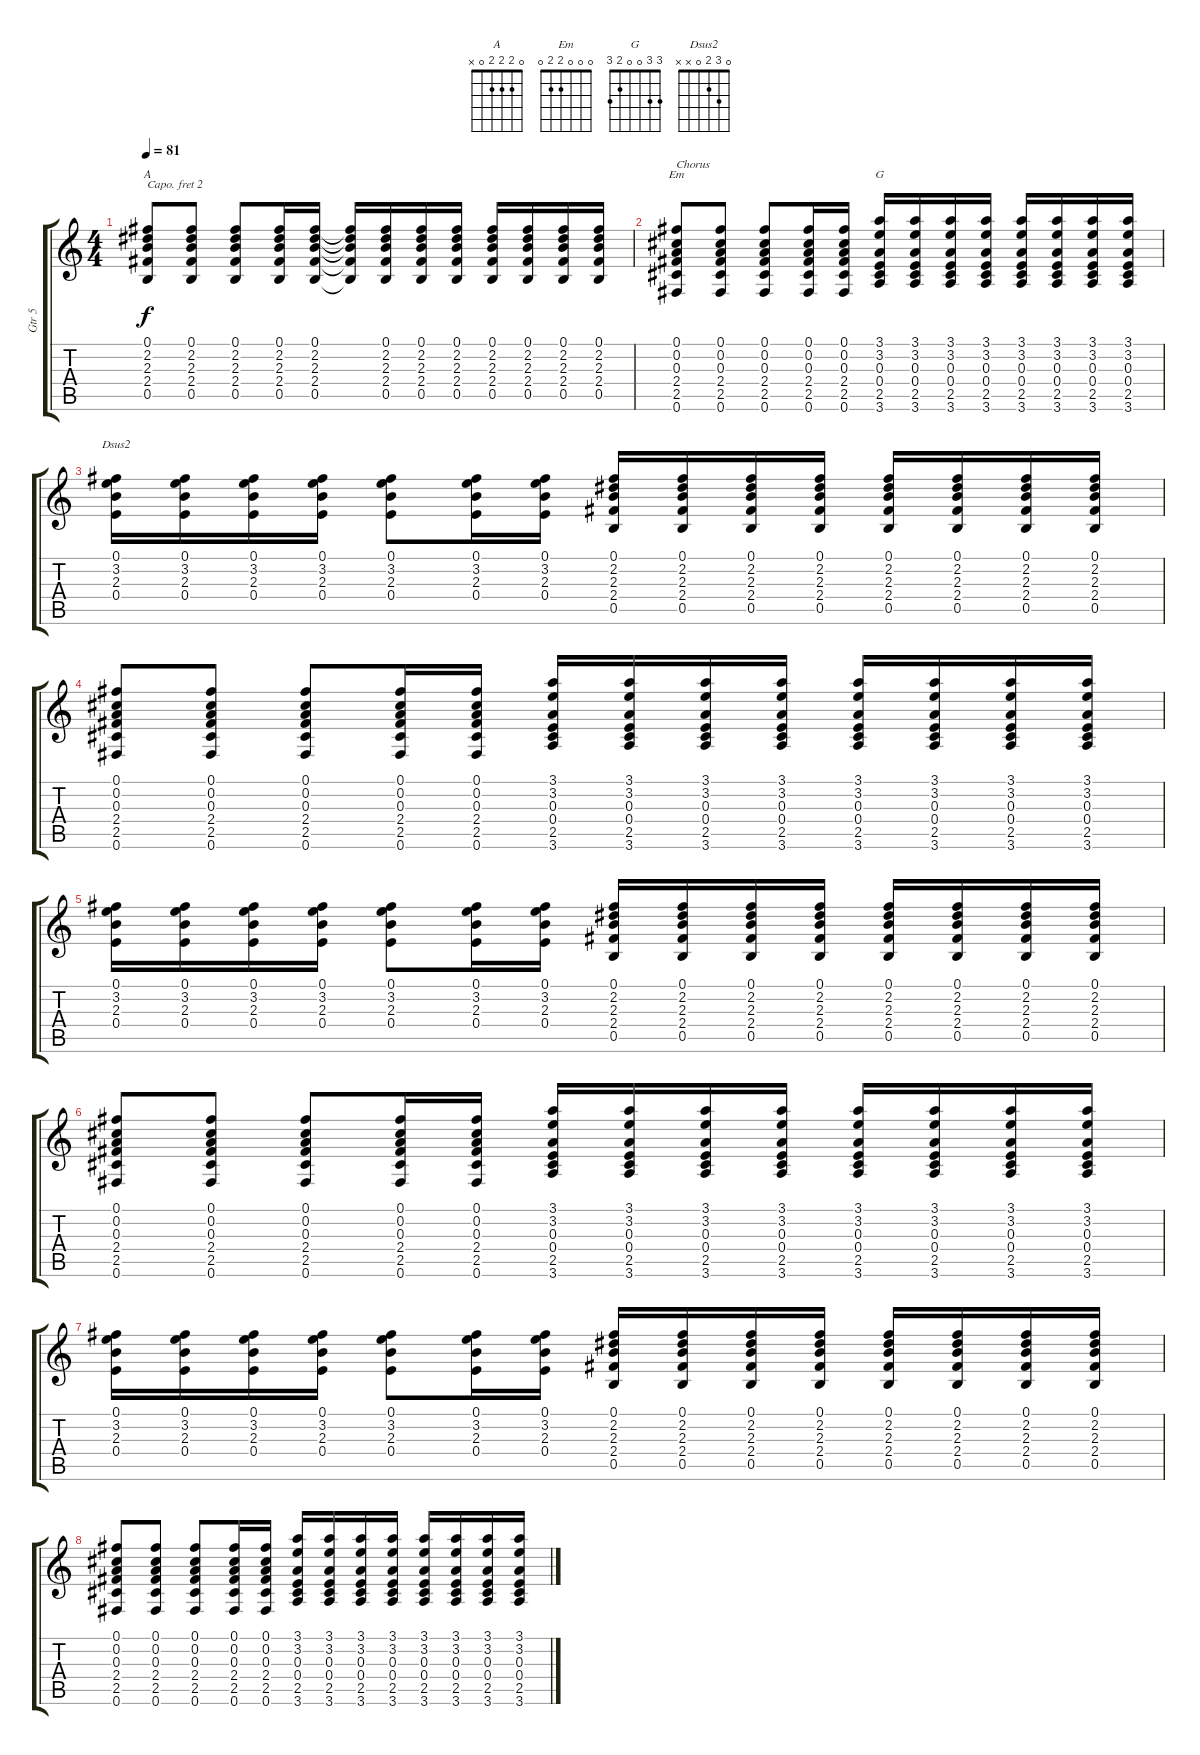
\track ("Gtr 5" "Gtr 5") {instrument distortionguitar}
\staff {score tabs}
\capo 2
\tuning (E4 B3 G3 D3 A2 E2) {hide}
\chord ("A" 0 2 2 2 0 x)
\chord ("Em" 0 0 0 2 2 0)
\chord ("G" 3 3 0 0 2 3)
\chord ("Dsus2" 0 3 2 0 x x)
\ts (4 4)
\tempo 81
\clef g2
\ks c
(0.1 2.2 2.3 2.4 0.5).8{ch "A" dy f} (0.1 2.2 2.3 2.4 0.5).8 (0.1 2.2 2.3 2.4 0.5).8 (0.1 2.2 2.3 2.4 0.5).16 (0.1 2.2 2.3 2.4 0.5).16 (0.1{t} 2.2{t} 2.3{t} 2.4{t} 0.5{t}).16 (0.1 2.2 2.3 2.4 0.5).16 (0.1 2.2 2.3 2.4 0.5).16 (0.1 2.2 2.3 2.4 0.5).16 (0.1 2.2 2.3 2.4 0.5).16 (0.1 2.2 2.3 2.4 0.5).16 (0.1 2.2 2.3 2.4 0.5).16 (0.1 2.2 2.3 2.4 0.5).16 |
(0.1 0.2 0.3 2.4 2.5 0.6).8{ch "Em" txt "Chorus"} (0.1 0.2 0.3 2.4 2.5 0.6).8 (0.1 0.2 0.3 2.4 2.5 0.6).8 (0.1 0.2 0.3 2.4 2.5 0.6).16 (0.1 0.2 0.3 2.4 2.5 0.6).16 (3.1 3.2 0.3 0.4 2.5 3.6).16{ch "G"} (3.1 3.2 0.3 0.4 2.5 3.6).16 (3.1 3.2 0.3 0.4 2.5 3.6).16 (3.1 3.2 0.3 0.4 2.5 3.6).16 (3.1 3.2 0.3 0.4 2.5 3.6).16 (3.1 3.2 0.3 0.4 2.5 3.6).16 (3.1 3.2 0.3 0.4 2.5 3.6).16 (3.1 3.2 0.3 0.4 2.5 3.6).16 |
(0.1 3.2 2.3 0.4).16{ch "Dsus2"} (0.1 3.2 2.3 0.4).16 (0.1 3.2 2.3 0.4).16 (0.1 3.2 2.3 0.4).16 (0.1 3.2 2.3 0.4).8 (0.1 3.2 2.3 0.4).16 (0.1 3.2 2.3 0.4).16 (0.1 2.2 2.3 2.4 0.5).16 (0.1 2.2 2.3 2.4 0.5).16 (0.1 2.2 2.3 2.4 0.5).16 (0.1 2.2 2.3 2.4 0.5).16 (0.1 2.2 2.3 2.4 0.5).16 (0.1 2.2 2.3 2.4 0.5).16 (0.1 2.2 2.3 2.4 0.5).16 (0.1 2.2 2.3 2.4 0.5).16 |
(0.1 0.2 0.3 2.4 2.5 0.6).8 (0.1 0.2 0.3 2.4 2.5 0.6).8 (0.1 0.2 0.3 2.4 2.5 0.6).8 (0.1 0.2 0.3 2.4 2.5 0.6).16 (0.1 0.2 0.3 2.4 2.5 0.6).16 (3.1 3.2 0.3 0.4 2.5 3.6).16 (3.1 3.2 0.3 0.4 2.5 3.6).16 (3.1 3.2 0.3 0.4 2.5 3.6).16 (3.1 3.2 0.3 0.4 2.5 3.6).16 (3.1 3.2 0.3 0.4 2.5 3.6).16 (3.1 3.2 0.3 0.4 2.5 3.6).16 (3.1 3.2 0.3 0.4 2.5 3.6).16 (3.1 3.2 0.3 0.4 2.5 3.6).16 |
(0.1 3.2 2.3 0.4).16 (0.1 3.2 2.3 0.4).16 (0.1 3.2 2.3 0.4).16 (0.1 3.2 2.3 0.4).16 (0.1 3.2 2.3 0.4).8 (0.1 3.2 2.3 0.4).16 (0.1 3.2 2.3 0.4).16 (0.1 2.2 2.3 2.4 0.5).16 (0.1 2.2 2.3 2.4 0.5).16 (0.1 2.2 2.3 2.4 0.5).16 (0.1 2.2 2.3 2.4 0.5).16 (0.1 2.2 2.3 2.4 0.5).16 (0.1 2.2 2.3 2.4 0.5).16 (0.1 2.2 2.3 2.4 0.5).16 (0.1 2.2 2.3 2.4 0.5).16 |
(0.1 0.2 0.3 2.4 2.5 0.6).8 (0.1 0.2 0.3 2.4 2.5 0.6).8 (0.1 0.2 0.3 2.4 2.5 0.6).8 (0.1 0.2 0.3 2.4 2.5 0.6).16 (0.1 0.2 0.3 2.4 2.5 0.6).16 (3.1 3.2 0.3 0.4 2.5 3.6).16 (3.1 3.2 0.3 0.4 2.5 3.6).16 (3.1 3.2 0.3 0.4 2.5 3.6).16 (3.1 3.2 0.3 0.4 2.5 3.6).16 (3.1 3.2 0.3 0.4 2.5 3.6).16 (3.1 3.2 0.3 0.4 2.5 3.6).16 (3.1 3.2 0.3 0.4 2.5 3.6).16 (3.1 3.2 0.3 0.4 2.5 3.6).16 |
(0.1 3.2 2.3 0.4).16 (0.1 3.2 2.3 0.4).16 (0.1 3.2 2.3 0.4).16 (0.1 3.2 2.3 0.4).16 (0.1 3.2 2.3 0.4).8 (0.1 3.2 2.3 0.4).16 (0.1 3.2 2.3 0.4).16 (0.1 2.2 2.3 2.4 0.5).16 (0.1 2.2 2.3 2.4 0.5).16 (0.1 2.2 2.3 2.4 0.5).16 (0.1 2.2 2.3 2.4 0.5).16 (0.1 2.2 2.3 2.4 0.5).16 (0.1 2.2 2.3 2.4 0.5).16 (0.1 2.2 2.3 2.4 0.5).16 (0.1 2.2 2.3 2.4 0.5).16 |
(0.1 0.2 0.3 2.4 2.5 0.6).8 (0.1 0.2 0.3 2.4 2.5 0.6).8 (0.1 0.2 0.3 2.4 2.5 0.6).8 (0.1 0.2 0.3 2.4 2.5 0.6).16 (0.1 0.2 0.3 2.4 2.5 0.6).16 (3.1 3.2 0.3 0.4 2.5 3.6).16 (3.1 3.2 0.3 0.4 2.5 3.6).16 (3.1 3.2 0.3 0.4 2.5 3.6).16 (3.1 3.2 0.3 0.4 2.5 3.6).16 (3.1 3.2 0.3 0.4 2.5 3.6).16 (3.1 3.2 0.3 0.4 2.5 3.6).16 (3.1 3.2 0.3 0.4 2.5 3.6).16 (3.1 3.2 0.3 0.4 2.5 3.6).16
